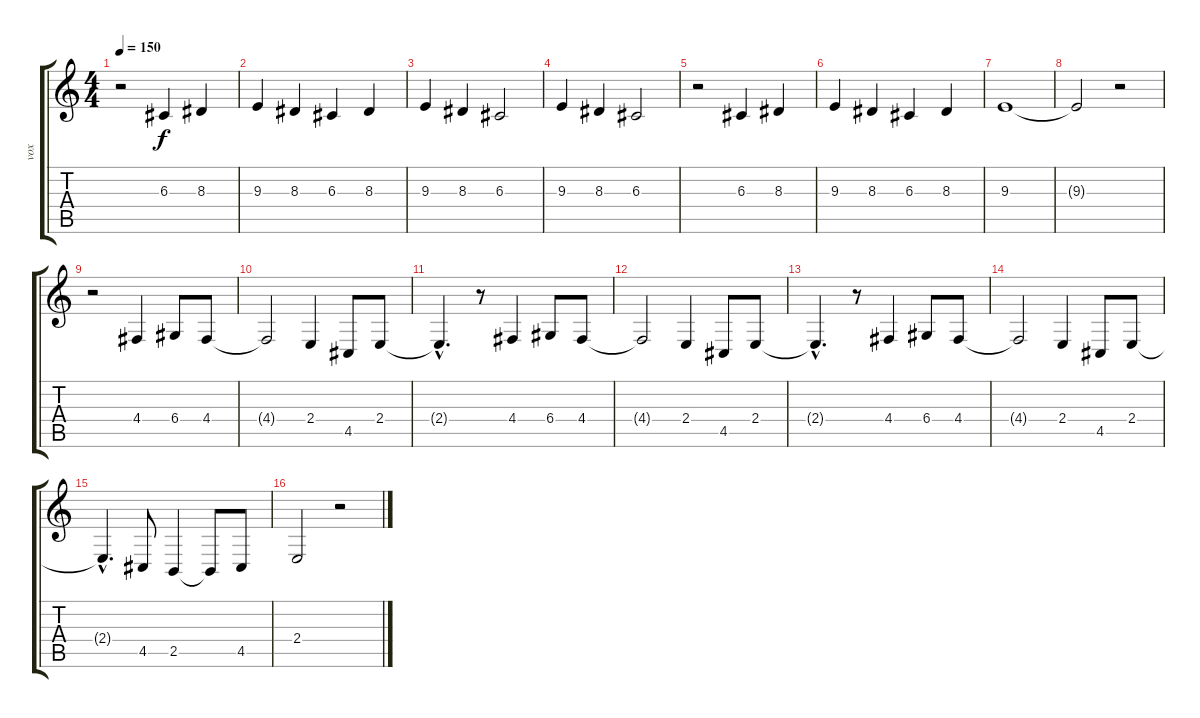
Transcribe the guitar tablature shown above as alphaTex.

\track ("vox" "vox") {instrument synthvoice}
\staff {score tabs}
\tuning (E4 B3 G3 D3 A2 E2) {hide}
\ts (4 4)
\tempo 150
\clef g2
\ks c
r.2{dy f} 6.3.4 8.3.4 |
9.3.4 8.3.4 6.3.4 8.3.4 |
9.3.4 8.3.4 6.3.2 |
9.3.4 8.3.4 6.3.2 |
r.2 6.3.4 8.3.4 |
9.3.4 8.3.4 6.3.4 8.3.4 |
9.3.1 |
9.3{t}.2 r.2 |
r.2 4.4.4 6.4.8 4.4.8 |
4.4{t}.2 2.4.4 4.5.8 2.4.8 |
2.4{hac t}.4{d} r.8 4.4.4 6.4.8 4.4.8 |
4.4{t}.2 2.4.4 4.5.8 2.4.8 |
2.4{hac t}.4{d} r.8 4.4.4 6.4.8 4.4.8 |
4.4{t}.2 2.4.4 4.5.8 2.4.8 |
2.4{hac t}.4{d} 4.5.8 2.5.4 2.5{t}.8 4.5.8 |
2.4.2 r.2
